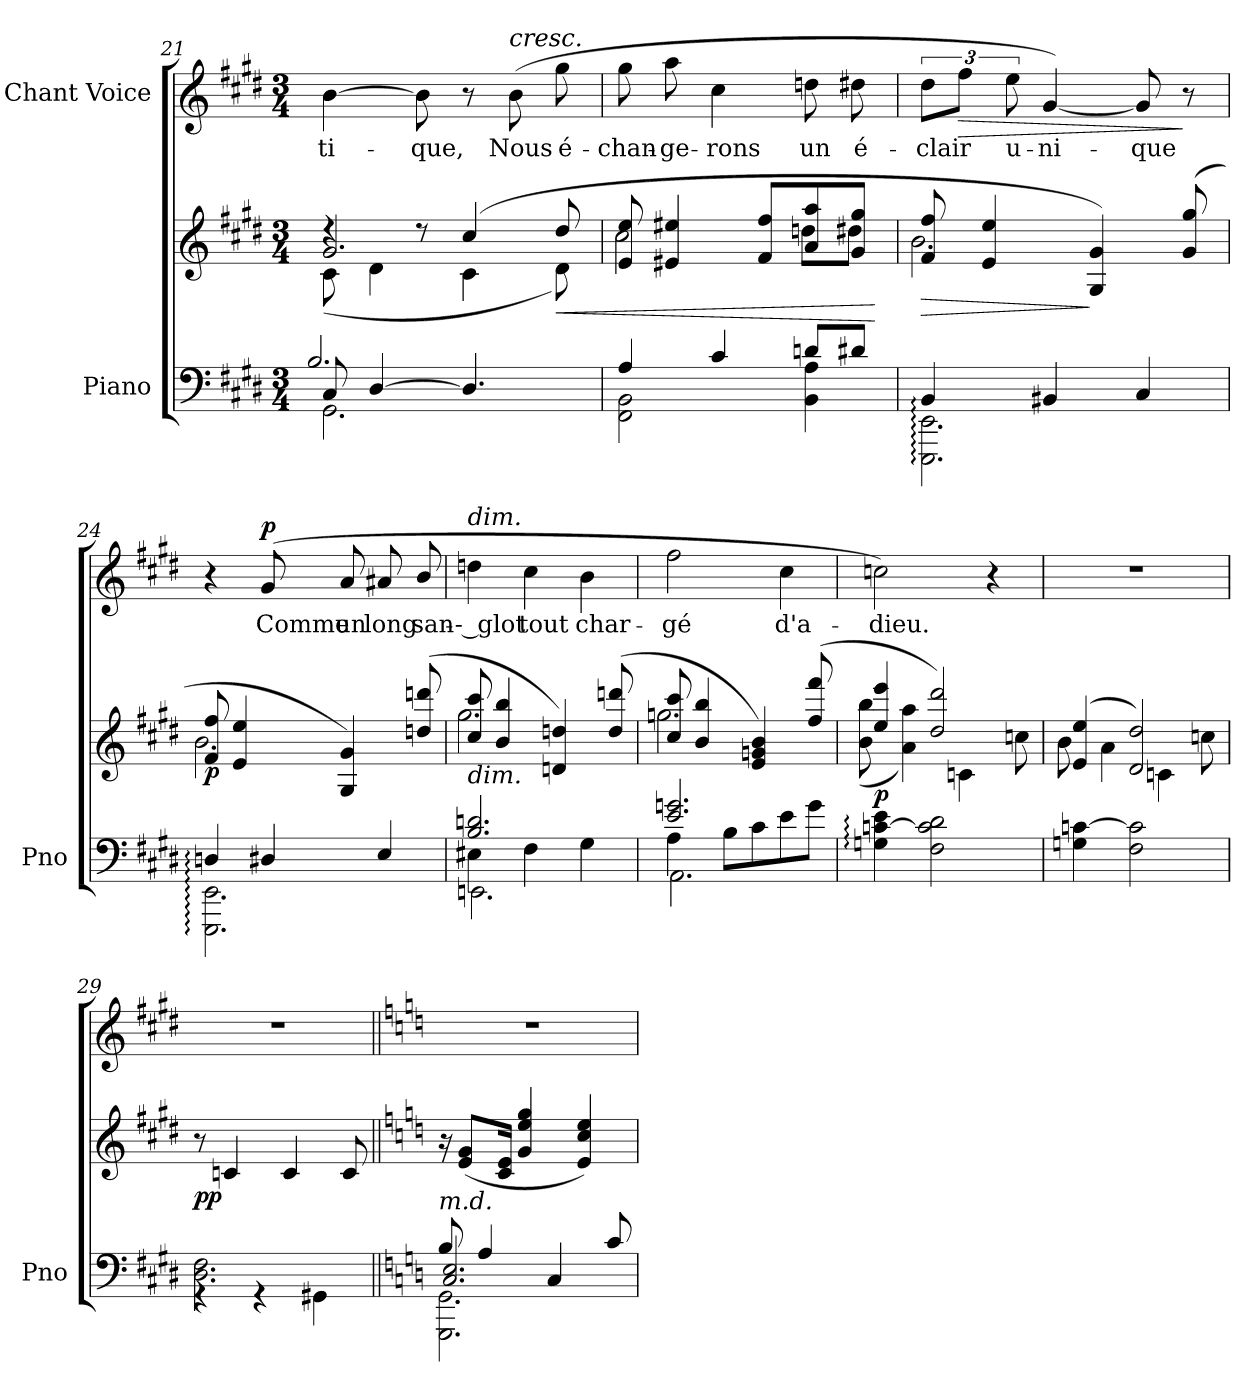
**kern	**kern	**dynam	**kern	**text	**dynam
*part2	*part2	*part2	*part1	*part1	*part1
*staff3	*staff2	*staff2/3	*staff1	*staff1	*staff1
*I"Piano	*	*	*I"Chant Voice	*	*
*I'Pno	*	*	*	*	*
*clefF4	*clefG2	*	*clefG2	*	*
*k[f#c#g#d#]	*k[f#c#g#d#]	*	*k[f#c#g#d#]	*	*
*M3/4	*M3/4	*	*M3/4	*	*
=21	=21	=21	=21	=21	=21
*^	*^	*	*	*	*
*	*^	*	*^	*	*	*	*
!	!	!	!	!	!	!	!	!LO:LY:b	!
8C#/	2.GG#\	2.B/	2.g#/	(<8c#\	4rdd	.	[4b\	-ti-	.
[4D#/	.	.	.	4d#\	.	.	.	.	.
!	!	!	!	!	!	!	!	!LO:LY:b	!
.	.	.	.	.	8rdd	.	8b\]	-que,	.
4.D#/]	.	.	.	4c#\	(>4cc#/	.	8r	.	.
!	!	!	!	!	!	!	!LO:TX:a:i:t=cresc.	!	!
!	!	!	!	!	!	!	!	!LO:LY:b	!
.	.	.	.	.	.	.	(>8b\	Nous	.
!	!	!	!	!	!	!LO:HP:b	!	!LO:LY:b	!
.	.	.	.	8d#\)	8dd#/	<	8gg#\	é-	.
*	*v	*v	*	*	*	*	*	*	*
=22	=22	=22	=22	=22	=22	=22	=22	=22
!	!	!	!	!	!	!	!LO:LY:b	!
*	*	*	*v	*v	*	*	*	*
4A/	2FF#\ 2BB\	8e/ 8ee/	2cc#\	.	8gg#\	-chan-	.
!	!	!	!	!	!	!LO:LY:b	!
.	.	4e#X/ 4ee#X/	.	.	8aa\	-ge-	.
!	!	!	!	!	!	!LO:LY:b	!
4c#/	.	.	.	.	4cc#\	-rons	.
.	.	8f#/ 8ff#/L	.	.	.	.	.
!	!	!	!	!	!	!LO:LY:b	!
8dn/L	4BB\ 4A\	8a/ 8aa/	8ddn\L	.	8ddn\	un	.
!	!	!	!	!	!	!LO:LY:b	!
8d#X/J	.	8g#/ 8gg#/J	8dd#X\J	.	8dd#X\	é-	.
*v	*v	*	*	*	*	*	*
*	*v	*v	*	*	*	*
.	.	[	.	.	.
=23	=23	=23	=23	=23	=23
*^	*	*	*	*	*
!	!	!	!LO:HP:b	!	!LO:LY:b	!
*	*	*^	*	*	*	*
4BB:/	2.EEE\: 2.EE\:	8f#/ 8ff#/	2.b\	>	12dd#\L	-clair	.
!	!	!	!	!	!	!	!LO:HP:b
.	.	.	.	.	12ff#\J	.	>
.	.	4e/ 4ee/	.	.	.	.	.
!	!	!	!	!	!	!LO:LY:b	!
.	.	.	.	.	12ee\	u-	.
!	!	!	!	!	!	!LO:LY:b	!
4BB#X/	.	.	.	.	[4g#/)	-ni-	.
.	.	4G#/ 4g#/)	.	]	.	.	.
!	!	!	!	!	!	!LO:LY:b	!
4C#/	.	.	.	.	8g#/]	-que	.
.	.	(>8g#/ 8gg#/	.	.	8r	.	]
=24	=24	=24	=24	=24	=24	=24	=24
!	!	!	!	!LO:DY:b	!	!	!
4Dn:/	2.EEE\: 2.EE\:	8f#/ 8ff#/	2.b\	p	4r	.	.
.	.	4e/ 4ee/	.	.	.	.	.
!	!	!	!	!	!	!LO:LY:b	!LO:DY:a
4D#X/	.	.	.	.	(>8g#/	Comme	p
!	!	!	!	!	!	!LO:LY:b	!
.	.	4G#/ 4g#/)	.	.	8a/	un	.
!	!	!	!	!	!	!LO:LY:b	!
4E/	.	.	.	.	8a#X/	long	.
!	!	!	!	!	!	!LO:LY:b	!
.	.	(>8ddn/ 8dddn/	.	.	8b/	san-	.
!!LO:LB:g=z
=25	=25	=25	=25	=25	=25	=25	=25
*	*^	*	*	*	*	*	*
!	!	!	!	!	!	!LO:TX:a:i:t=dim.	!	!
!	!	!	!LO:TX:b:i:t=dim.	!	!	!	!	!
!	!	!	!	!	!	!	!LO:LY:b	!
2.B/ 2.dn/	4E#X\	2.EEn\	8cc#/ 8ccc#/	2.gg#\	.	4ddn\	-- glot	.
.	.	.	4b/ 4bb/	.	.	.	.	.
!	!	!	!	!	!	!	!LO:LY:b	!
.	4F#\	.	.	.	.	4cc#\	tout	.
.	.	.	4dn/ 4ddn/)	.	.	.	.	.
!	!	!	!	!	!	!	!LO:LY:b	!
.	4G#\	.	.	.	.	4b\	char-	.
.	.	.	(>8dd/ 8dddn/	.	.	.	.	.
=26	=26	=26	=26	=26	=26	=26	=26	=26
!	!	!	!	!	!	!	!LO:LY:b	!
2.e/ 2.gn/	4A\	2.AA\	8cc#/ 8ccc#/	2.ggn\	.	2ff#\	-gé	.
.	.	.	4b/ 4bb/	.	.	.	.	.
.	8B\L	.	.	.	.	.	.	.
.	8c#\	.	4e/ 4gn/ 4b/)	.	.	.	.	.
!	!	!	!	!	!	!	!LO:LY:b	!
.	8e\	.	.	.	.	4cc#\	d'a-	.
.	8g\J	.	(>8ff#/ 8fff#/	.	.	.	.	.
*	*v	*v	*	*	*	*	*	*
=27	=27	=27	=27	=27	=27	=27	=27
!	!	!	!	!LO:DY:b	!	!LO:LY:b	!
*v	*v	*	*	*	*	*	*
4Gn\: [4cn\: 4e\:	4ee/ 4eee/	(<8b\ 8bb\	p	2ccn\)	-dieu.	.
.	.	4a\ 4aa\)	.	.	.	.
2F#\ 2c\] 2d#\	2dd#/ 2ddd#/)	.	.	.	.	.
.	.	4cn\	.	.	.	.
.	.	.	.	4r	.	.
.	.	8ccn\	.	.	.	.
=28	=28	=28	=28	=28	=28	=28
!	!	!	!LO:DY:b	!	!	!
!	!	!	!LO:DY:n=1:b	!	!	!
4Gn\ [4cn\	(>4e/ 4ee/	8b\	other-dynamics p	2.r	.	.
.	.	4a\	.	.	.	.
2F#\ 2c\]	2d#/ 2dd#/)	.	.	.	.	.
.	.	4cn\	.	.	.	.
.	.	8ccn\	.	.	.	.
*	*v	*v	*	*	*	*
=29	=29	=29	=29	=29	=29
*	*	*	*MM67	*	*
*^	*^	*	*	*	*
!	!	!	!	!LO:DY:b	!	!	!
*	*	*v	*v	*	*^	*	*
2.D#\ 2.F#\	4rGG	8r	pp	2.r	4.ryy	.	.
.	.	4cn/	.	.	.	.	.
.	4rGG	.	.	.	.	.	.
*	*	*	*	*MM65	*	*	*
.	.	4c/	.	.	4.ryy	.	.
.	4GG#X\	.	.	.	.	.	.
.	.	8c/	.	.	.	.	.
*v	*v	*	*	*v	*v	*	*
!!LO:LB:g=z
=30||	=30||	=30||	=30||	=30||	=30||
*k[]	*k[]	*	*k[]	*	*
*^	*	*	*^	*	*
*	*^	*	*	*	*	*	*
!	!	!	!	!	!LO:TX:a:B:t=Un poco più mosso	!	!	!
!LO:TX:a:i:t=m.d.	!	!	!	!	!	!	!	!
!	!	!	!	!LO:DY:a	!	!	!	!
!	!	!	!	!LO:DY:n=1:a	!	!	!	!
*	*	*	*	*	*v	*v	*	*
8B/	2.GGG\ 2.GG\	2.C/ 2.E/	16r	other-dynamics pp	2.r	.	.
.	.	.	(>8e/ 8g/L	.	.	.	.
4A/	.	.	.	.	.	.	.
.	.	.	16c/ 16e/Jk	.	.	.	.
.	.	.	4g/ 4ee/ 4gg/	.	.	.	.
4C/	.	.	.	.	.	.	.
.	.	.	4e/ 4cc/ 4ee/)	.	.	.	.
8c/	.	.	.	.	.	.	.
*v	*v	*v	*	*	*	*	*
=	=	=	=	=	=
*-	*-	*-	*-	*-	*-
